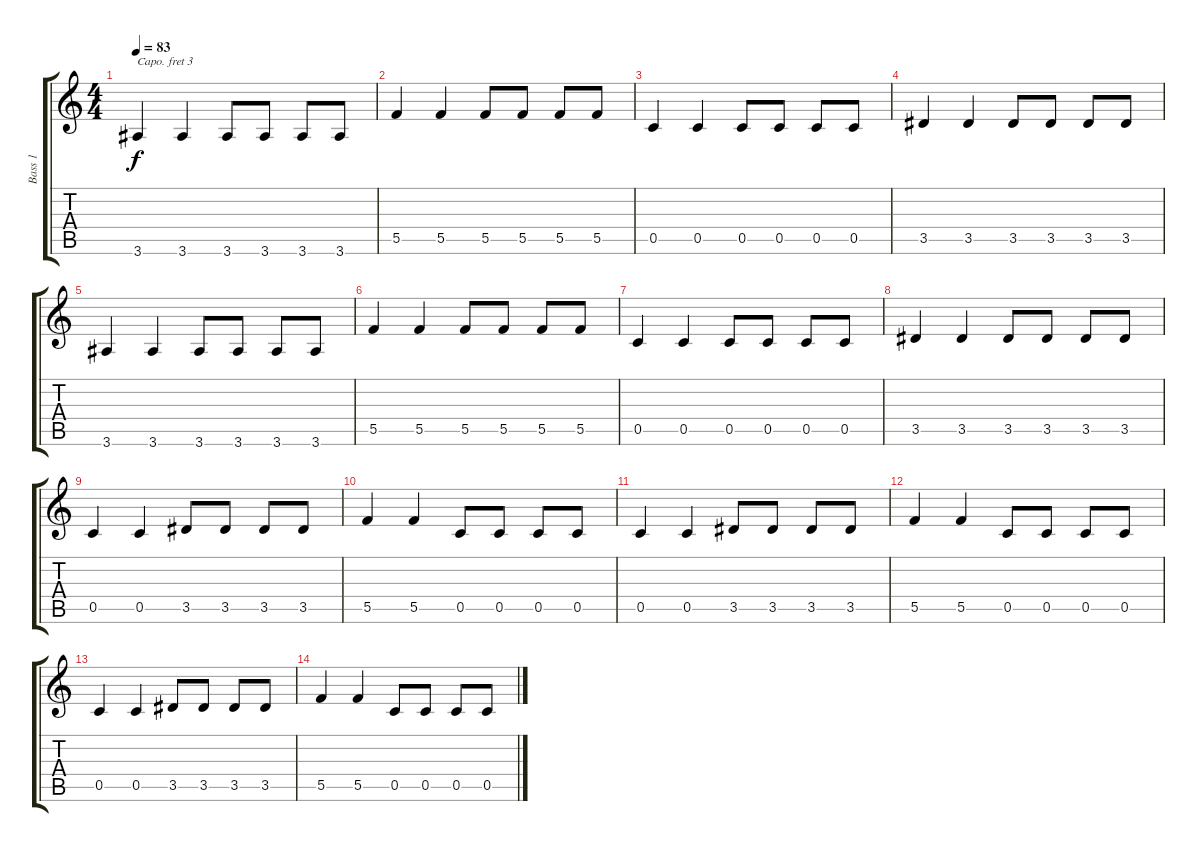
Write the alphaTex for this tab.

\track ("Bass 1" "Bass 1") {instrument electricbassfinger}
\staff {score tabs}
\capo 3
\tuning (E4 B3 G3 D3 A2 E2) {hide}
\ts (4 4)
\tempo 83
\clef g2
\ks c
3.6.4{dy f} 3.6.4 3.6.8 3.6.8 3.6.8 3.6.8 |
5.5.4 5.5.4 5.5.8 5.5.8 5.5.8 5.5.8 |
0.5.4 0.5.4 0.5.8 0.5.8 0.5.8 0.5.8 |
3.5.4 3.5.4 3.5.8 3.5.8 3.5.8 3.5.8 |
3.6.4 3.6.4 3.6.8 3.6.8 3.6.8 3.6.8 |
5.5.4 5.5.4 5.5.8 5.5.8 5.5.8 5.5.8 |
0.5.4 0.5.4 0.5.8 0.5.8 0.5.8 0.5.8 |
3.5.4 3.5.4 3.5.8 3.5.8 3.5.8 3.5.8 |
0.5.4 0.5.4 3.5.8 3.5.8 3.5.8 3.5.8 |
5.5.4 5.5.4 0.5.8 0.5.8 0.5.8 0.5.8 |
0.5.4 0.5.4 3.5.8 3.5.8 3.5.8 3.5.8 |
5.5.4 5.5.4 0.5.8 0.5.8 0.5.8 0.5.8 |
0.5.4 0.5.4 3.5.8 3.5.8 3.5.8 3.5.8 |
5.5.4 5.5.4 0.5.8 0.5.8 0.5.8 0.5.8
